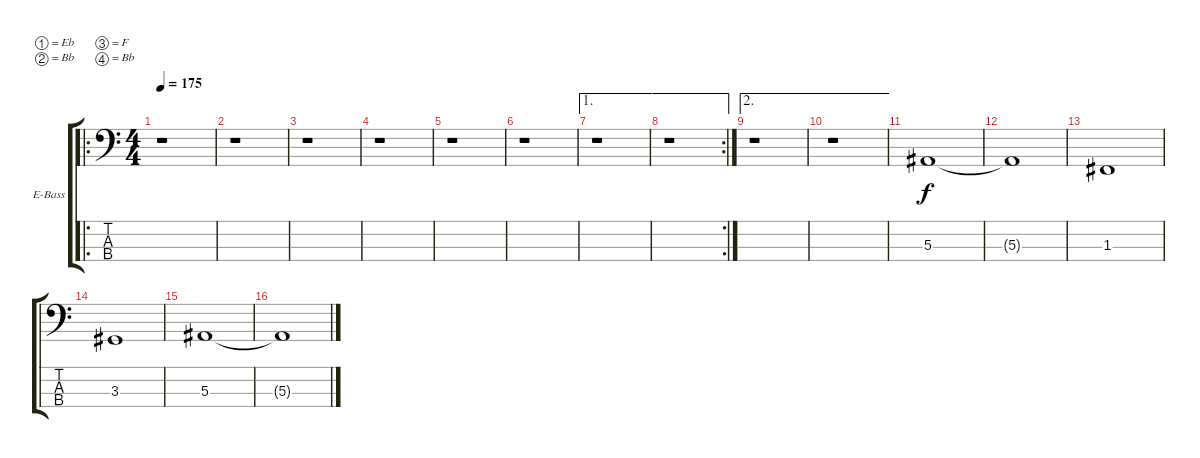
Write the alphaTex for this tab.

\bracketExtendMode groupsimilarinstruments
\firstSystemTrackNameOrientation horizontal
\otherSystemsTrackNameOrientation horizontal
\track ("Piste 5" "E-Bass") {instrument electricbasspick}
\staff {score tabs}
\tuning (Eb2 Bb1 F1 Bb0)
\ro
\ts (4 4)
\tempo 175
\clef f4
\ks c
r.1{dy f} |
r.1 |
r.1 |
r.1 |
r.1 |
r.1 |
\ae 1
r.1 |
\ae 1
\rc 2
r.1 |
\ae 2
r.1 |
\ae 2
r.1 |
5.3.1 |
5.3{t}.1 |
1.3.1 |
3.3.1 |
5.3.1 |
5.3{t}.1
